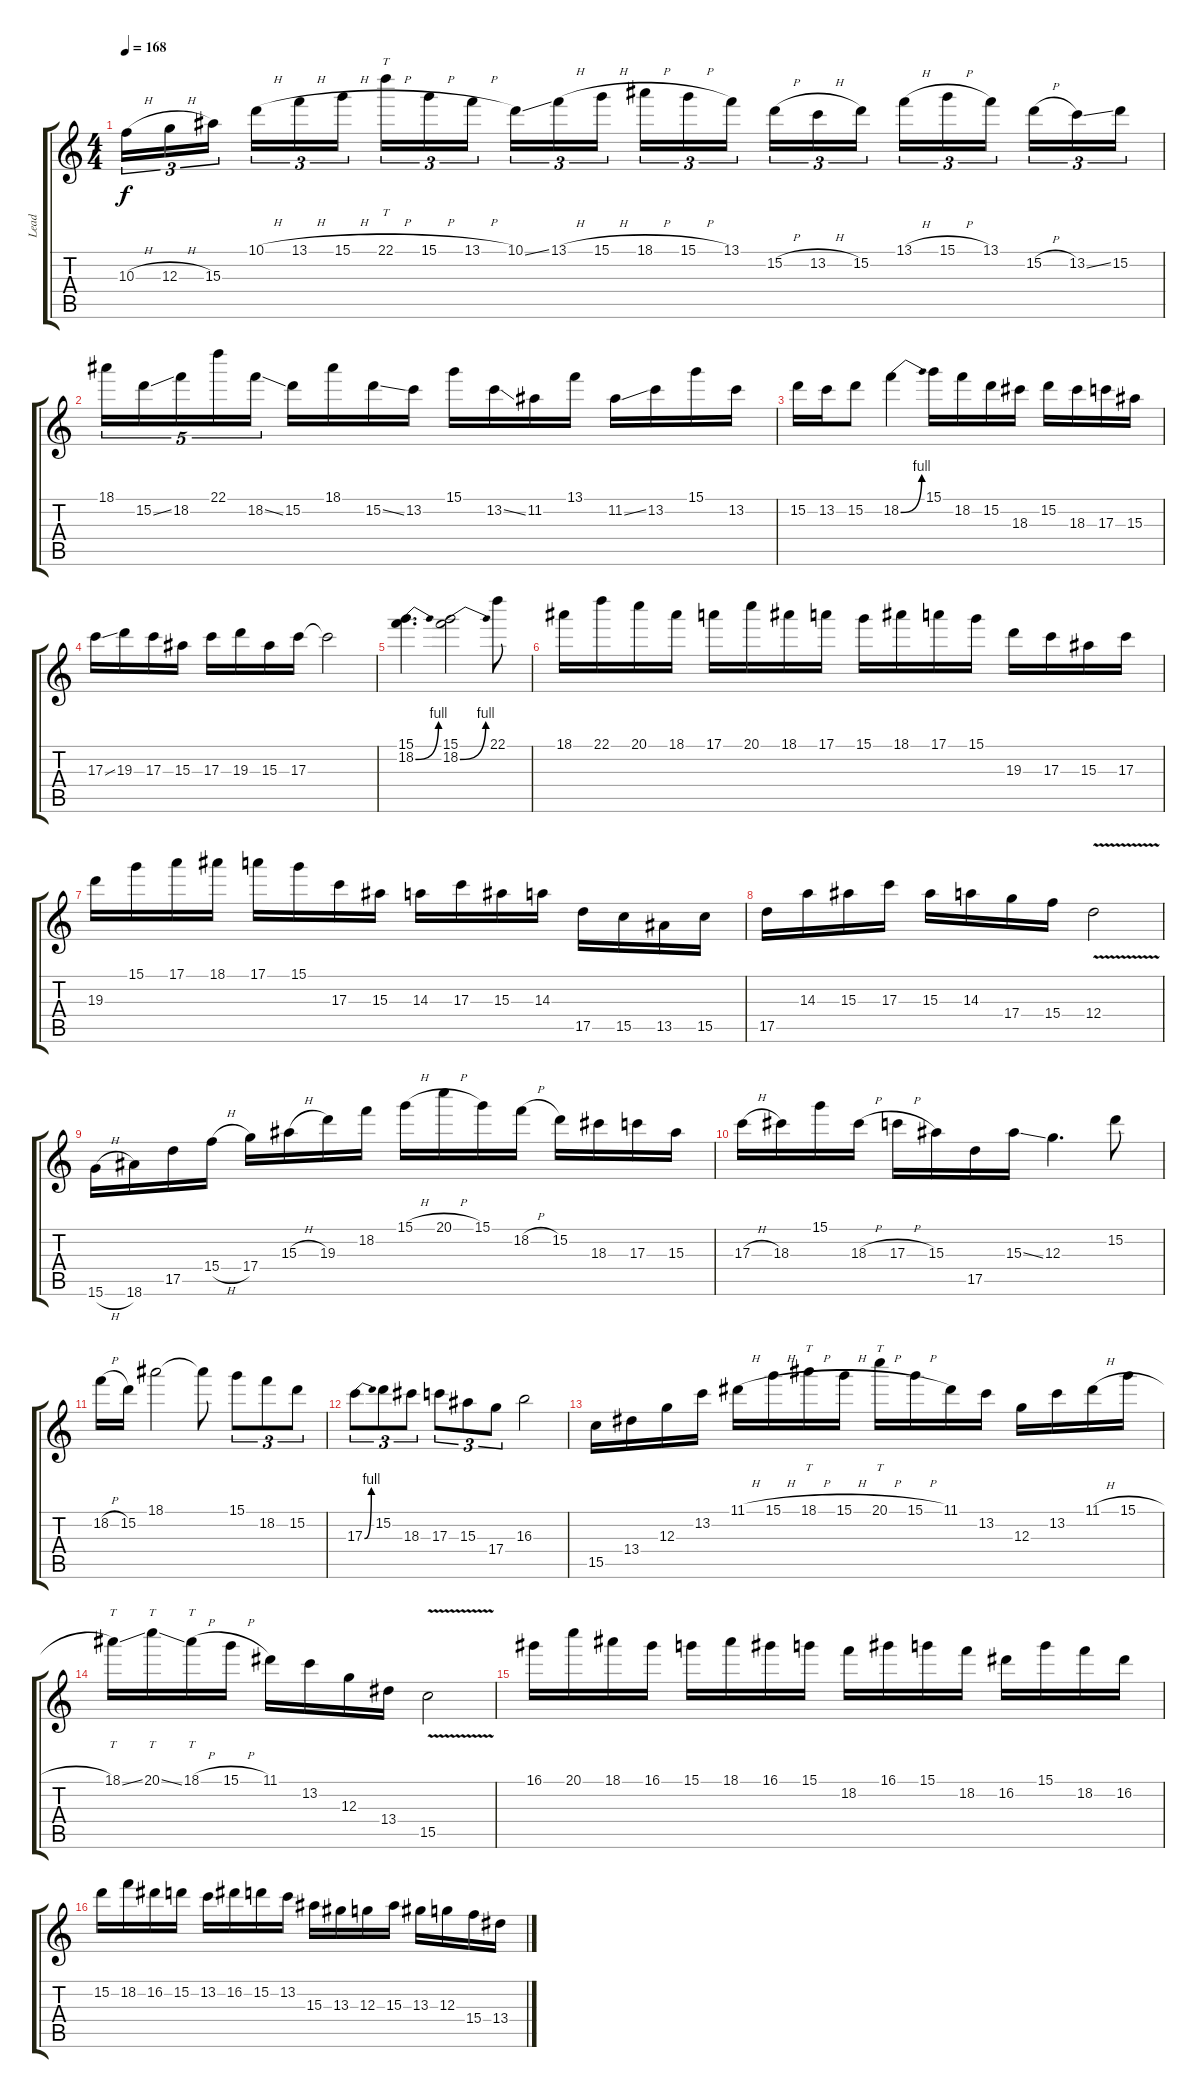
\track ("Lead" "Lead") {instrument distortionguitar}
\staff {score tabs}
\tuning (E4 B3 G3 D3 A2 E2) {hide}
\ts (4 4)
\tempo 168
\clef g2
\ks c
10.3{h}.16{tu (3 2) dy f} 12.3{h}.16{tu (3 2)} 15.3.16{tu (3 2) beam splitsecondary} 10.1{h}.16{tu (3 2)} 13.1{h}.16{tu (3 2)} 15.1{h}.16{tu (3 2)} 22.1{h}.16{tt tu (3 2)} 15.1{h}.16{tu (3 2)} 13.1{h}.16{tu (3 2) beam splitsecondary} 10.1{ss}.16{tu (3 2)} 13.1{h}.16{tu (3 2)} 15.1{h}.16{tu (3 2)} 18.1{h}.16{tu (3 2)} 15.1{h}.16{tu (3 2)} 13.1.16{tu (3 2) beam splitsecondary} 15.2{h}.16{tu (3 2)} 13.2{h}.16{tu (3 2)} 15.2.16{tu (3 2)} 13.1{h}.16{tu (3 2)} 15.1{h}.16{tu (3 2)} 13.1.16{tu (3 2) beam splitsecondary} 15.2{h}.16{tu (3 2)} 13.2{ss}.16{tu (3 2)} 15.2.16{tu (3 2)} |
18.1.16{tu (5 4)} 15.2{ss}.16{tu (5 4)} 18.2.16{tu (5 4)} 22.1.16{tu (5 4)} 18.2{ss}.16{tu (5 4)} 15.2.16 18.1.16 15.2{ss}.16 13.2.16 15.1.16 13.2{ss}.16 11.2.16 13.1.16 11.2{ss}.16 13.2.16 15.1.16 13.2.16 |
15.2.16 13.2.16 15.2.8 18.2{be (bend 0 0 60 4)}.4 15.1.16 18.2.16 15.2.16 18.3.16 15.2.16 18.3.16 17.3.16 15.3.16 |
17.3{ss}.16 19.3.16 17.3.16 15.3.16 17.3.16 19.3.16 15.3.16 17.3.16 17.3{t}.2 |
(15.1 18.2{be (bend 0 0 60 4)}).4{d} (15.1 18.2{be (bend 0 0 60 4)}).2 22.1.8 |
18.1.16 22.1.16 20.1.16 18.1.16 17.1.16 20.1.16 18.1.16 17.1.16 15.1.16 18.1.16 17.1.16 15.1.16 19.3.16 17.3.16 15.3.16 17.3.16 |
19.3.16 15.1.16 17.1.16 18.1.16 17.1.16 15.1.16 17.3.16 15.3.16 14.3.16 17.3.16 15.3.16 14.3.16 17.5.16 15.5.16 13.5.16 15.5.16 |
17.5.16 14.3.16 15.3.16 17.3.16 15.3.16 14.3.16 17.4.16 15.4.16 12.4{v}.2 |
15.6{h}.16 18.6.16 17.5.16 15.4{h}.16 17.4.16 15.3{h}.16 19.3.16 18.2.16 15.1{h}.16 20.1{h}.16 15.1.16 18.2{h}.16 15.2.16 18.3.16 17.3.16 15.3.16 |
17.3{h}.16 18.3.16 15.1.16 18.3{h}.16 17.3{h}.16 15.3.16 17.5.16 15.3{ss}.16 12.3.4{d} 15.2.8 |
18.2{h}.16 15.2.16 18.1.2 18.1{t}.8 15.1.8{tu (3 2)} 18.2.8{tu (3 2)} 15.2.8{tu (3 2)} |
17.3{be (bend 0 0 60 4)}.8{tu (3 2)} 15.2.8{tu (3 2)} 18.3.8{tu (3 2)} 17.3.8{tu (3 2)} 15.3.8{tu (3 2)} 17.4.8{tu (3 2)} 16.3.2 |
15.5.16 13.4.16 12.3.16 13.2.16 11.1{h}.16 15.1{h}.16 18.1{h}.16{tt} 15.1{h}.16 20.1{h}.16{tt} 15.1{h}.16 11.1.16 13.2.16 12.3.16 13.2.16 11.1{h}.16 15.1{h}.16 |
18.1{ss}.16{tt} 20.1{ss}.16{tt} 18.1{h}.16{tt} 15.1{h}.16 11.1.16 13.2.16 12.3.16 13.4.16 15.5{v}.2 |
16.1.16 20.1.16 18.1.16 16.1.16 15.1.16 18.1.16 16.1.16 15.1.16 18.2.16 16.1.16 15.1.16 18.2.16 16.2.16 15.1.16 18.2.16 16.2.16 |
15.2.16 18.2.16 16.2.16 15.2.16 13.2.16 16.2.16 15.2.16 13.2.16 15.3.16 13.3.16 12.3.16 15.3.16 13.3.16 12.3.16 15.4.16 13.4.16
